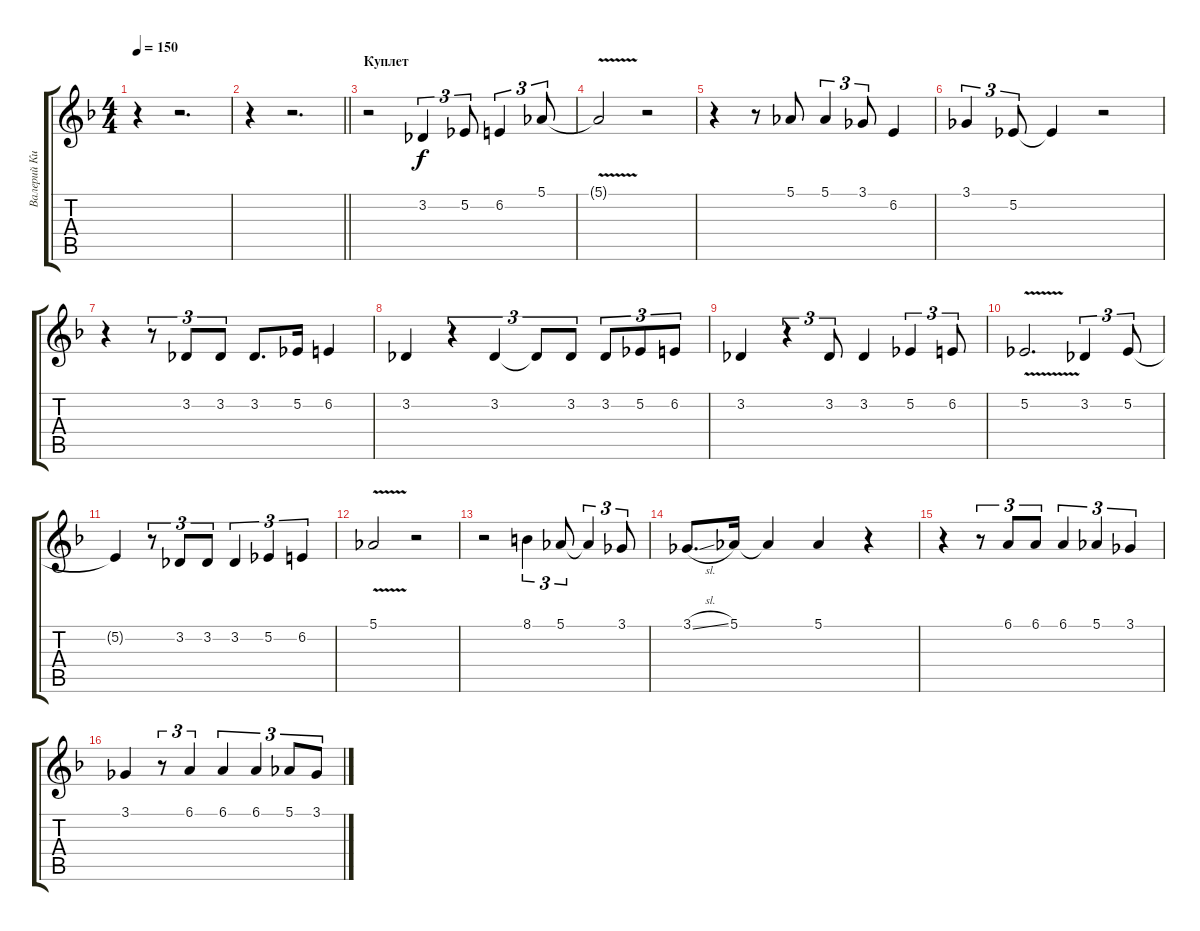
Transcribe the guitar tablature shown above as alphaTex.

\track ("Валерий Кипелов" "Валерий Ки") {instrument trumpet}
\staff {score tabs}
\tuning (Eb4 Bb3 Gb3 Db3 Ab2 Eb2) {hide}
\ts (4 4)
\tempo 150
\clef g2
\ks dminor
r.4{dy f} r.2{d} |
\barLineRight lightlight
r.4 r.2{d} |
\section ("" "Куплет")
r.2 3.2.4{tu (3 2)} 5.2.8{tu (3 2)} 6.2.4{tu (3 2)} 5.1.8{tu (3 2)} |
5.1{v t}.2 r.2 |
r.4 r.8 5.1.8 5.1.4{tu (3 2)} 3.1.8{tu (3 2)} 6.2.4 |
3.1.4{tu (3 2)} 5.2.8{tu (3 2)} 5.2{t}.4 r.2 |
r.4 r.8{tu (3 2)} 3.2.8{tu (3 2)} 3.2.8{tu (3 2)} 3.2.8{d} 5.2.16 6.2.4 |
3.2.4 r.4{tu (3 2)} 3.2.4{tu (3 2)} 3.2{t}.8{tu (3 2)} 3.2.8{tu (3 2)} 3.2.8{tu (3 2)} 5.2.8{tu (3 2)} 6.2.8{tu (3 2)} |
3.2.4 r.4{tu (3 2)} 3.2.8{tu (3 2)} 3.2.4 5.2.4{tu (3 2)} 6.2.8{tu (3 2)} |
5.2{v}.2{d} 3.2.4{tu (3 2)} 5.2.8{tu (3 2)} |
5.2{t}.4 r.8{tu (3 2)} 3.2.8{tu (3 2)} 3.2.8{tu (3 2)} 3.2.4{tu (3 2)} 5.2.4{tu (3 2)} 6.2.4{tu (3 2)} |
5.1{v}.2 r.2 |
r.2 8.1.4{tu (3 2)} 5.1.8{tu (3 2)} 5.1{t}.4{tu (3 2)} 3.1.8{tu (3 2)} |
3.1{sl}.8{d} 5.1.16 5.1{t}.4 5.1.4 r.4 |
r.4 r.8{tu (3 2)} 6.1.8{tu (3 2)} 6.1.8{tu (3 2)} 6.1.4{tu (3 2)} 5.1.4{tu (3 2)} 3.1.4{tu (3 2)} |
3.1.4 r.8{tu (3 2)} 6.1.4{tu (3 2)} 6.1.4{tu (3 2)} 6.1.4{tu (3 2)} 5.1.8{tu (3 2)} 3.1.8{tu (3 2)}
